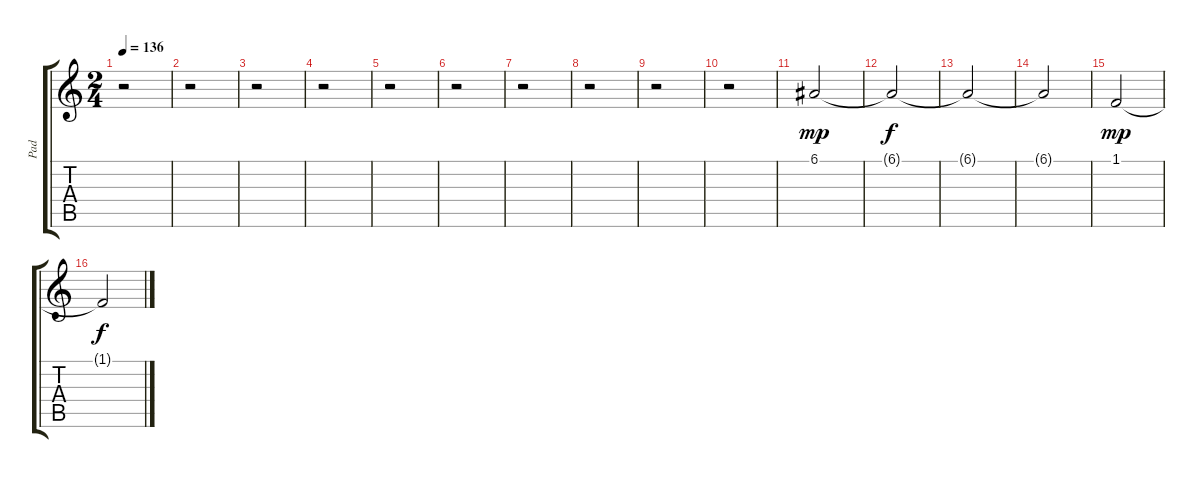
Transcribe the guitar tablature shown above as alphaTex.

\track ("Pad" "Pad") {instrument pad2warm}
\staff {score tabs}
\tuning (E4 B3 G3 D3 A2 E2) {hide}
\ts (2 4)
\tempo 136
\clef g2
\ks c
r.2{dy mp} |
r.2 |
r.2 |
r.2 |
r.2 |
r.2 |
r.2 |
r.2 |
r.2 |
r.2 |
6.1.2 |
6.1{t}.2{dy f} |
6.1{t}.2 |
6.1{t}.2 |
1.1.2{dy mp} |
1.1{t}.2{dy f}
